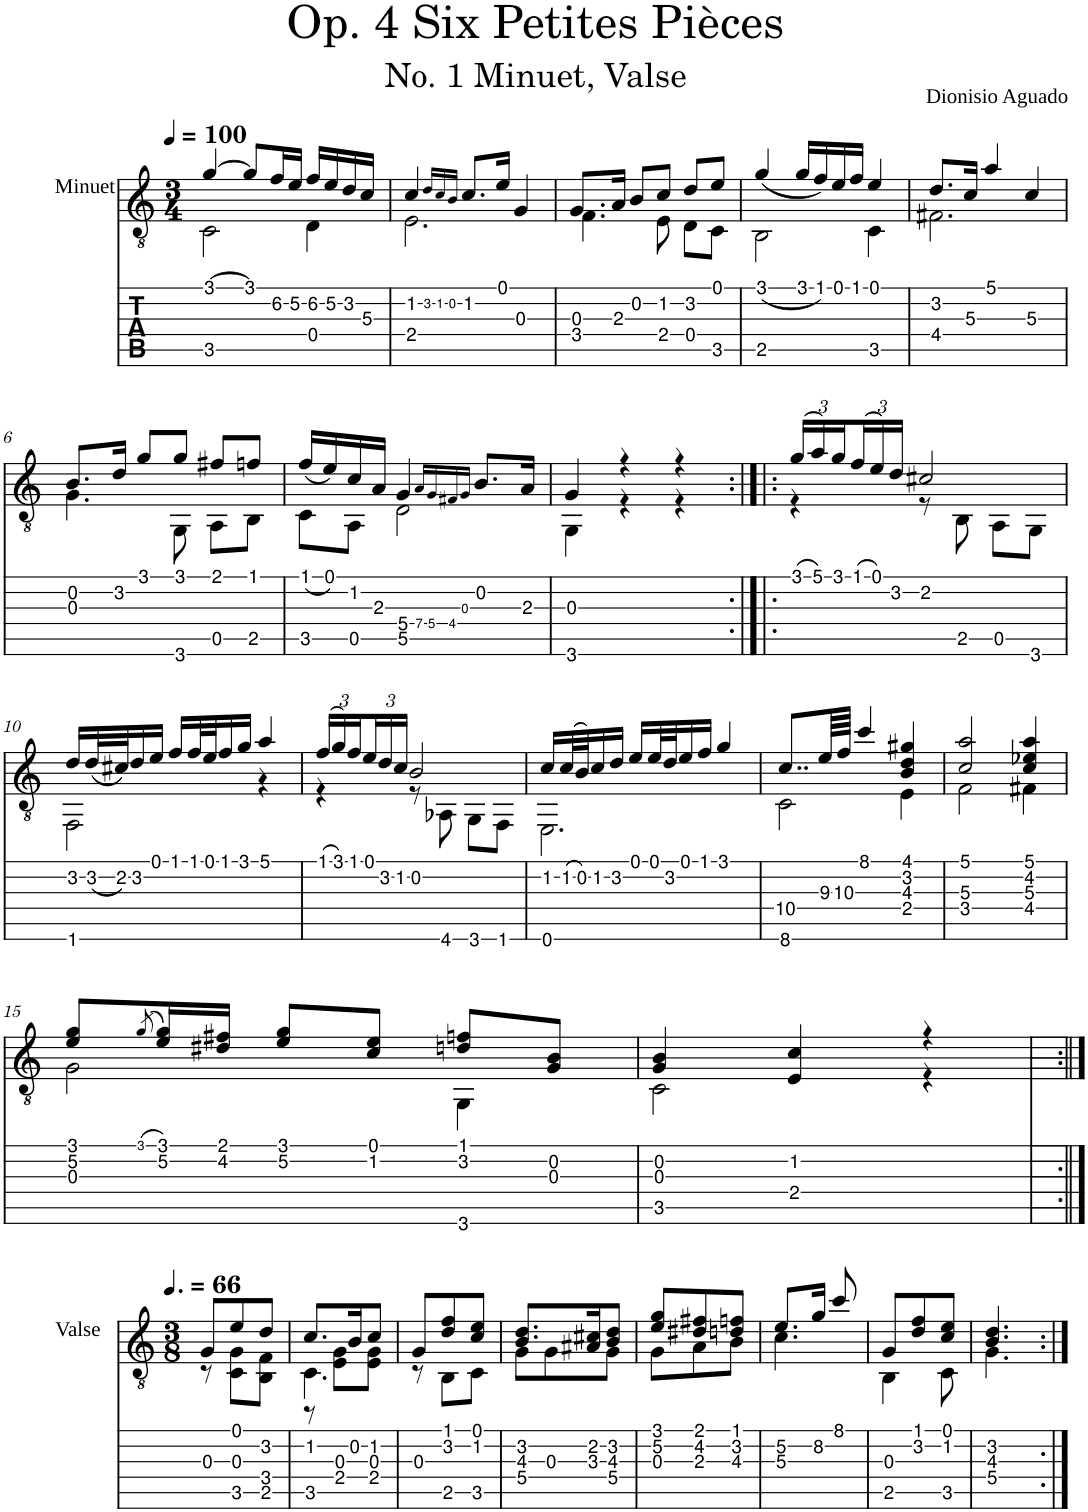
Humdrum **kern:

**kern	**kern
*part1	*part1
*staff2	*staff1
*I"Guitar	*
*stria6	*
*	*clefGv2
*k[]	*k[]
*C:	*C:
*M3/4	*M3/4
*MM100	*MM100
=1	=1
*^	*^
[4g	2C	[4g/	2C\
8gL]	.	8g/L]	.
16fL	.	16f/L	.
16eJJ	.	16e/JJ	.
16fLL	4D	16f/LL	4D\
16eJ	.	16e/	.
16dL	.	16d/	.
16cJJ	.	16c/JJ	.
=2	=2	=2	=2
4c	2.E	4c/	2.E\
qd	.	16qd/LL	.
qc	.	16qc/	.
qB	.	16qB/JJ	.
8.cL	.	8.c/L	.
16eJk	.	16e/Jk	.
4G	.	4G/	.
=3	=3	=3	=3
8.GL	4.F	8.G/L	4.F\
16AJk	.	16A/Jk	.
8BL	.	8B/L	.
8cJ	8E	8c/J	8E\
8dL	8DL	8d/L	8D\L
8eJ	8CJ	8e/J	8C\J
=4	=4	=4	=4
4g	2BB	(<4g/	2BB\
16gLL	.	16g/LL	.
16fJ	.	16f/)	.
16eL	.	16e/	.
16fJJ	.	16f/JJ	.
4e	4C	4e/	4C\
=5	=5	=5	=5
8.dL	2.F#X	8.d/L	2.F#X\
16cJk	.	16c/Jk	.
4a	.	4a/	.
4c	.	4c/	.
!!LO:LB:g=z	!!
=6	=6	=6	=6
8.BL	4.G	8.B/L	4.G\
16dJk	.	16d/Jk	.
8gL	.	8g/L	.
8gJ	8GG	8g/J	8GG\
8f#XL	8AAL	8f#X/L	8AA\L
8fnJ	8BBJ	8fn/J	8BB\J
=7	=7	=7	=7
16fLL	8CL	(<16f/LL	8C\L
16eJ	.	16e/)	.
16cL	8AAJ	16c/	8AA\J
16AJJ	.	16A/JJ	.
4G	2D	4G/	2D\
qA	.	16qA/LL	.
qG	.	16qG/	.
qF#X	.	16qF#X/	.
qG	.	16qG/JJ	.
8.BL	.	8.B/L	.
16AJk	.	16A/Jk	.
=8	=8	=8	=8
4G	4GG	4G/	4GG\
4r	4r	4r	4r
4r	4r	4r	4r
=9:|!|:	=9:|!|:	=9:|!|:	=9:|!|:
*Xbrackettup	*	*Xbrackettup	*
24gLL	4r	(24g/LL	4r
24a	.	24a/)	.
24gJ	.	24g/	.
24fL	.	(24f/	.
24e	.	24e/)	.
24dJJ	.	24d/JJ	.
2c#X	8r	2c#X/	8r
.	8BB	.	8BB\
.	8AAL	.	8AA\L
.	8GGJ	.	8GG\J
!!LO:LB:g=z	!!
=10	=10	=10	=10
16dLL	2FF	16d/LL	2FF\
32dL	.	(<32d/L	.
32c#XJJ	.	32c#X/J)	.
16dL	.	16d/	.
16eJJ	.	16e/JJ	.
16fLL	.	16f/LL	.
32fL	.	32f/L	.
32eJJ	.	32e/J	.
16fL	.	16f/	.
16gJJ	.	16g/JJ	.
4a	4r	4a/	4r
=11	=11	=11	=11
24fLL	4r	(24f/LL	4r
24g	.	24g/)	.
24fJ	.	24f/	.
24eL	.	24e/	.
24d	.	24d/	.
24cJJ	.	24c/JJ	.
2B	8r	2B/	8r
.	8AA-X	.	8AA-X\
.	8GGL	.	8GG\L
.	8FFJ	.	8FF\J
=12	=12	=12	=12
16cLL	2.EE	16c/LL	2.EE\
32cL	.	(32c/L	.
32BJJ	.	32B/J)	.
16cL	.	16c/	.
16dJJ	.	16d/JJ	.
16eLL	.	16e/LL	.
32eL	.	32e/L	.
32dJJ	.	32d/J	.
16eL	.	16e/	.
16fJJ	.	16f/JJ	.
4g	.	4g/	.
=13	=13	=13	=13
8..cL	2C	8..c/L	2C\
64eLLL	.	64e/LLL	.
64fJJJJ	.	64f/JJJJ	.
4cc	.	4cc/	.
4B 4d 4g#X	4E	4B/ 4d/ 4g#X/	4E\
=14	=14	=14	=14
2c 2a	2F	2c/ 2a/	2F\
4c 4e-X 4a	4F#	4c/ 4e-X/ 4a/	4F#X\
!!LO:LB:g=z	!!
=15	=15	=15	=15
8e\ 8g\L	2G	8e/ 8g/L	2G\
qg	.	(8qg/	.
16e\ 16g\L	.	16e/ 16g/L)	.
16d#X\ 16f#X\JJ	.	16d#X/ 16f#X/JJ	.
8e\ 8g\L	.	8e/ 8g/L	.
8c\ 8e\J	.	8c/ 8e/J	.
8dn\ 8fn\L	4GG	8dn/ 8fn/L	4GG\
8G\ 8B\J	.	8G/ 8B/J	.
=16	=16	=16	=16
4G 4B	2C	4G/ 4B/	2C\
4E 4c	.	4E/ 4c/	.
4r	4r	4r	4r
*v	*v	*	*
*	*v	*v
=17:|!	=17:|!
64r	64ryy
!!LO:LB:g=z
=1	=1
*stria6	*
*k[]	*k[]
*C:	*C:
*M3/8	*M3/8
*	*MM99
*^	*^
8GL	8r	8G/L	8r
8e	8C\ 8G\L	8e/	8C\ 8G\L
8dJ	8BB\ 8F\J	8d/J	8BB\ 8F\J
=2	=2	=2	=2
*	*^	*	*^
8.cL	4.C	8r	8.c/L	4.C\	8r
.	.	8E\ 8G\L	.	.	8E\ 8G\L
16BK	.	.	16B/K	.	.
8cJ	.	8E\ 8G\J	8c/J	.	8E\ 8G\J
*	*v	*v	*	*	*
*	*	*	*v	*v
=3	=3	=3	=3
8GL	8r	8G/L	8r
8d\ 8f\	8BBL	8d/ 8f/	8BB\L
8c\ 8e\J	8CJ	8c/ 8e/J	8C\J
=4	=4	=4	=4
8.B\ 8.d\L	8GL	8.B/ 8.d/L	8G\L
.	8G	.	8G\
16A#X\ 16c#X\K	.	16A#X/ 16c#X/K	.
8B\ 8d\J	8GJ	8B/ 8d/J	8G\J
=5	=5	=5	=5
8e\ 8g\L	8GL	8e/ 8g/L	8G\L
8d#X\ 8f#X\	8A	8d#X/ 8f#X/	8A\
8dn\ 8fn\J	8BJ	8dn/ 8fn/J	8B\J
=6	=6	=6	=6
8.eL	4.c	8.e/L	4.c\
16gK	.	16g/Jk	.
8ccJ	.	8cc/	.
=7	=7	=7	=7
8GL	4BB	8G/L	4BB\
8d\ 8f\	.	8d/ 8f/	.
8c\ 8e\J	8C	8c/ 8e/J	8C\
=8	=8	=8	=8
4.B 4.d	4.G	4.B/ 4.d/	4.G\
*v	*v	*	*
*	*v	*v
=:|!	=:|!
*-	*-
